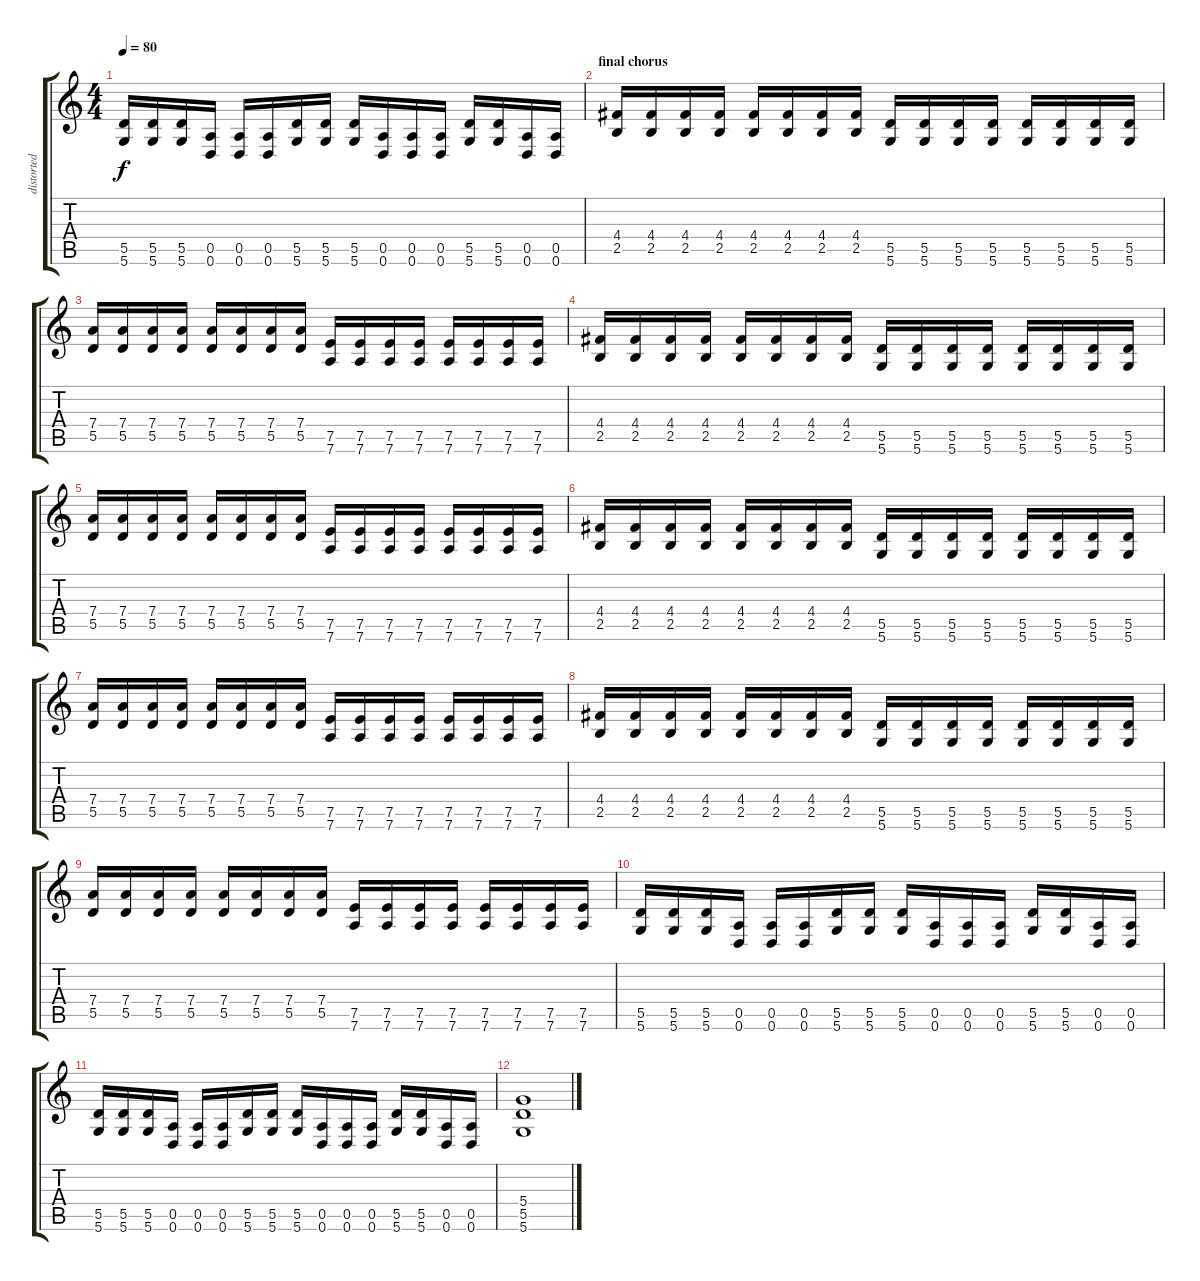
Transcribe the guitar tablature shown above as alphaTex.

\track ("distorted 1" "distorted ") {instrument overdrivenguitar}
\staff {score tabs}
\tuning (E4 B3 G3 D3 A2 D2) {hide}
\ts (4 4)
\tempo 80
\clef g2
\ks c
(5.5 5.6).16{dy f} (5.5 5.6).16 (5.5 5.6).16 (0.5 0.6).16 (0.5 0.6).16 (0.5 0.6).16 (5.5 5.6).16 (5.5 5.6).16 (5.5 5.6).16 (0.5 0.6).16 (0.5 0.6).16 (0.5 0.6).16 (5.5 5.6).16 (5.5 5.6).16 (0.5 0.6).16 (0.5 0.6).16 |
\section ("" "final chorus")
(4.4 2.5).16 (4.4 2.5).16 (4.4 2.5).16 (4.4 2.5).16 (4.4 2.5).16 (4.4 2.5).16 (4.4 2.5).16 (4.4 2.5).16 (5.5 5.6).16 (5.5 5.6).16 (5.5 5.6).16 (5.5 5.6).16 (5.5 5.6).16 (5.5 5.6).16 (5.5 5.6).16 (5.5 5.6).16 |
(7.4 5.5).16 (7.4 5.5).16 (7.4 5.5).16 (7.4 5.5).16 (7.4 5.5).16 (7.4 5.5).16 (7.4 5.5).16 (7.4 5.5).16 (7.5 7.6).16 (7.5 7.6).16 (7.5 7.6).16 (7.5 7.6).16 (7.5 7.6).16 (7.5 7.6).16 (7.5 7.6).16 (7.5 7.6).16 |
(4.4 2.5).16 (4.4 2.5).16 (4.4 2.5).16 (4.4 2.5).16 (4.4 2.5).16 (4.4 2.5).16 (4.4 2.5).16 (4.4 2.5).16 (5.5 5.6).16 (5.5 5.6).16 (5.5 5.6).16 (5.5 5.6).16 (5.5 5.6).16 (5.5 5.6).16 (5.5 5.6).16 (5.5 5.6).16 |
(7.4 5.5).16 (7.4 5.5).16 (7.4 5.5).16 (7.4 5.5).16 (7.4 5.5).16 (7.4 5.5).16 (7.4 5.5).16 (7.4 5.5).16 (7.5 7.6).16 (7.5 7.6).16 (7.5 7.6).16 (7.5 7.6).16 (7.5 7.6).16 (7.5 7.6).16 (7.5 7.6).16 (7.5 7.6).16 |
(4.4 2.5).16 (4.4 2.5).16 (4.4 2.5).16 (4.4 2.5).16 (4.4 2.5).16 (4.4 2.5).16 (4.4 2.5).16 (4.4 2.5).16 (5.5 5.6).16 (5.5 5.6).16 (5.5 5.6).16 (5.5 5.6).16 (5.5 5.6).16 (5.5 5.6).16 (5.5 5.6).16 (5.5 5.6).16 |
(7.4 5.5).16 (7.4 5.5).16 (7.4 5.5).16 (7.4 5.5).16 (7.4 5.5).16 (7.4 5.5).16 (7.4 5.5).16 (7.4 5.5).16 (7.5 7.6).16 (7.5 7.6).16 (7.5 7.6).16 (7.5 7.6).16 (7.5 7.6).16 (7.5 7.6).16 (7.5 7.6).16 (7.5 7.6).16 |
(4.4 2.5).16 (4.4 2.5).16 (4.4 2.5).16 (4.4 2.5).16 (4.4 2.5).16 (4.4 2.5).16 (4.4 2.5).16 (4.4 2.5).16 (5.5 5.6).16 (5.5 5.6).16 (5.5 5.6).16 (5.5 5.6).16 (5.5 5.6).16 (5.5 5.6).16 (5.5 5.6).16 (5.5 5.6).16 |
(7.4 5.5).16 (7.4 5.5).16 (7.4 5.5).16 (7.4 5.5).16 (7.4 5.5).16 (7.4 5.5).16 (7.4 5.5).16 (7.4 5.5).16 (7.5 7.6).16 (7.5 7.6).16 (7.5 7.6).16 (7.5 7.6).16 (7.5 7.6).16 (7.5 7.6).16 (7.5 7.6).16 (7.5 7.6).16 |
(5.5 5.6).16 (5.5 5.6).16 (5.5 5.6).16 (0.5 0.6).16 (0.5 0.6).16 (0.5 0.6).16 (5.5 5.6).16 (5.5 5.6).16 (5.5 5.6).16 (0.5 0.6).16 (0.5 0.6).16 (0.5 0.6).16 (5.5 5.6).16 (5.5 5.6).16 (0.5 0.6).16 (0.5 0.6).16 |
(5.5 5.6).16 (5.5 5.6).16 (5.5 5.6).16 (0.5 0.6).16 (0.5 0.6).16 (0.5 0.6).16 (5.5 5.6).16 (5.5 5.6).16 (5.5 5.6).16 (0.5 0.6).16 (0.5 0.6).16 (0.5 0.6).16 (5.5 5.6).16 (5.5 5.6).16 (0.5 0.6).16 (0.5 0.6).16 |
(5.4 5.5 5.6).1
